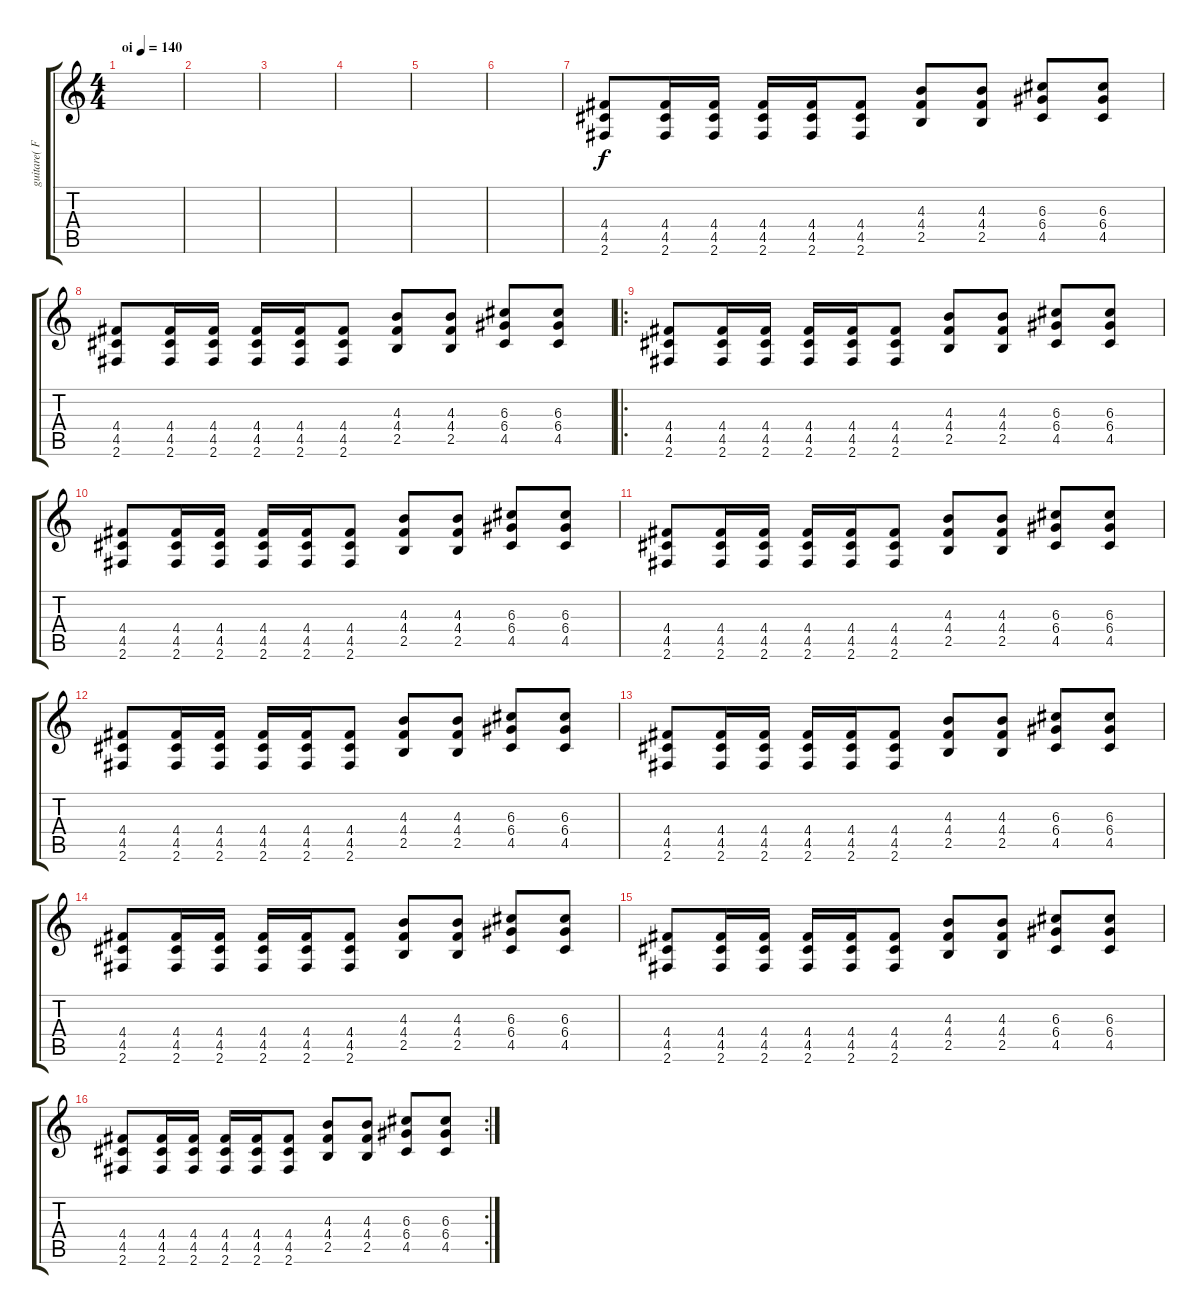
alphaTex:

\track ("guitare( Fred )" "guitare( F") {instrument distortionguitar}
\staff {score tabs}
\tuning (E4 B3 G3 D3 A2 E2) {hide}
\ts (4 4)
\tempo (140 "oi")
\clef g2
\ks c
|
|
|
|
|
|
(4.4 4.5 2.6).8 (4.4 4.5 2.6).16 (4.4 4.5 2.6).16 (4.4 4.5 2.6).16 (4.4 4.5 2.6).16 (4.4 4.5 2.6).8 (4.3 4.4 2.5).8 (4.3 4.4 2.5).8 (6.3 6.4 4.5).8 (6.3 6.4 4.5).8 |
(4.4 4.5 2.6).8 (4.4 4.5 2.6).16 (4.4 4.5 2.6).16 (4.4 4.5 2.6).16 (4.4 4.5 2.6).16 (4.4 4.5 2.6).8 (4.3 4.4 2.5).8 (4.3 4.4 2.5).8 (6.3 6.4 4.5).8 (6.3 6.4 4.5).8 |
\ro
(4.4 4.5 2.6).8 (4.4 4.5 2.6).16 (4.4 4.5 2.6).16 (4.4 4.5 2.6).16 (4.4 4.5 2.6).16 (4.4 4.5 2.6).8 (4.3 4.4 2.5).8 (4.3 4.4 2.5).8 (6.3 6.4 4.5).8 (6.3 6.4 4.5).8 |
(4.4 4.5 2.6).8 (4.4 4.5 2.6).16 (4.4 4.5 2.6).16 (4.4 4.5 2.6).16 (4.4 4.5 2.6).16 (4.4 4.5 2.6).8 (4.3 4.4 2.5).8 (4.3 4.4 2.5).8 (6.3 6.4 4.5).8 (6.3 6.4 4.5).8 |
(4.4 4.5 2.6).8 (4.4 4.5 2.6).16 (4.4 4.5 2.6).16 (4.4 4.5 2.6).16 (4.4 4.5 2.6).16 (4.4 4.5 2.6).8 (4.3 4.4 2.5).8 (4.3 4.4 2.5).8 (6.3 6.4 4.5).8 (6.3 6.4 4.5).8 |
(4.4 4.5 2.6).8 (4.4 4.5 2.6).16 (4.4 4.5 2.6).16 (4.4 4.5 2.6).16 (4.4 4.5 2.6).16 (4.4 4.5 2.6).8 (4.3 4.4 2.5).8 (4.3 4.4 2.5).8 (6.3 6.4 4.5).8 (6.3 6.4 4.5).8 |
(4.4 4.5 2.6).8 (4.4 4.5 2.6).16 (4.4 4.5 2.6).16 (4.4 4.5 2.6).16 (4.4 4.5 2.6).16 (4.4 4.5 2.6).8 (4.3 4.4 2.5).8 (4.3 4.4 2.5).8 (6.3 6.4 4.5).8 (6.3 6.4 4.5).8 |
(4.4 4.5 2.6).8 (4.4 4.5 2.6).16 (4.4 4.5 2.6).16 (4.4 4.5 2.6).16 (4.4 4.5 2.6).16 (4.4 4.5 2.6).8 (4.3 4.4 2.5).8 (4.3 4.4 2.5).8 (6.3 6.4 4.5).8 (6.3 6.4 4.5).8 |
(4.4 4.5 2.6).8 (4.4 4.5 2.6).16 (4.4 4.5 2.6).16 (4.4 4.5 2.6).16 (4.4 4.5 2.6).16 (4.4 4.5 2.6).8 (4.3 4.4 2.5).8 (4.3 4.4 2.5).8 (6.3 6.4 4.5).8 (6.3 6.4 4.5).8 |
\rc 2
(4.4 4.5 2.6).8 (4.4 4.5 2.6).16 (4.4 4.5 2.6).16 (4.4 4.5 2.6).16 (4.4 4.5 2.6).16 (4.4 4.5 2.6).8 (4.3 4.4 2.5).8 (4.3 4.4 2.5).8 (6.3 6.4 4.5).8 (6.3 6.4 4.5).8
